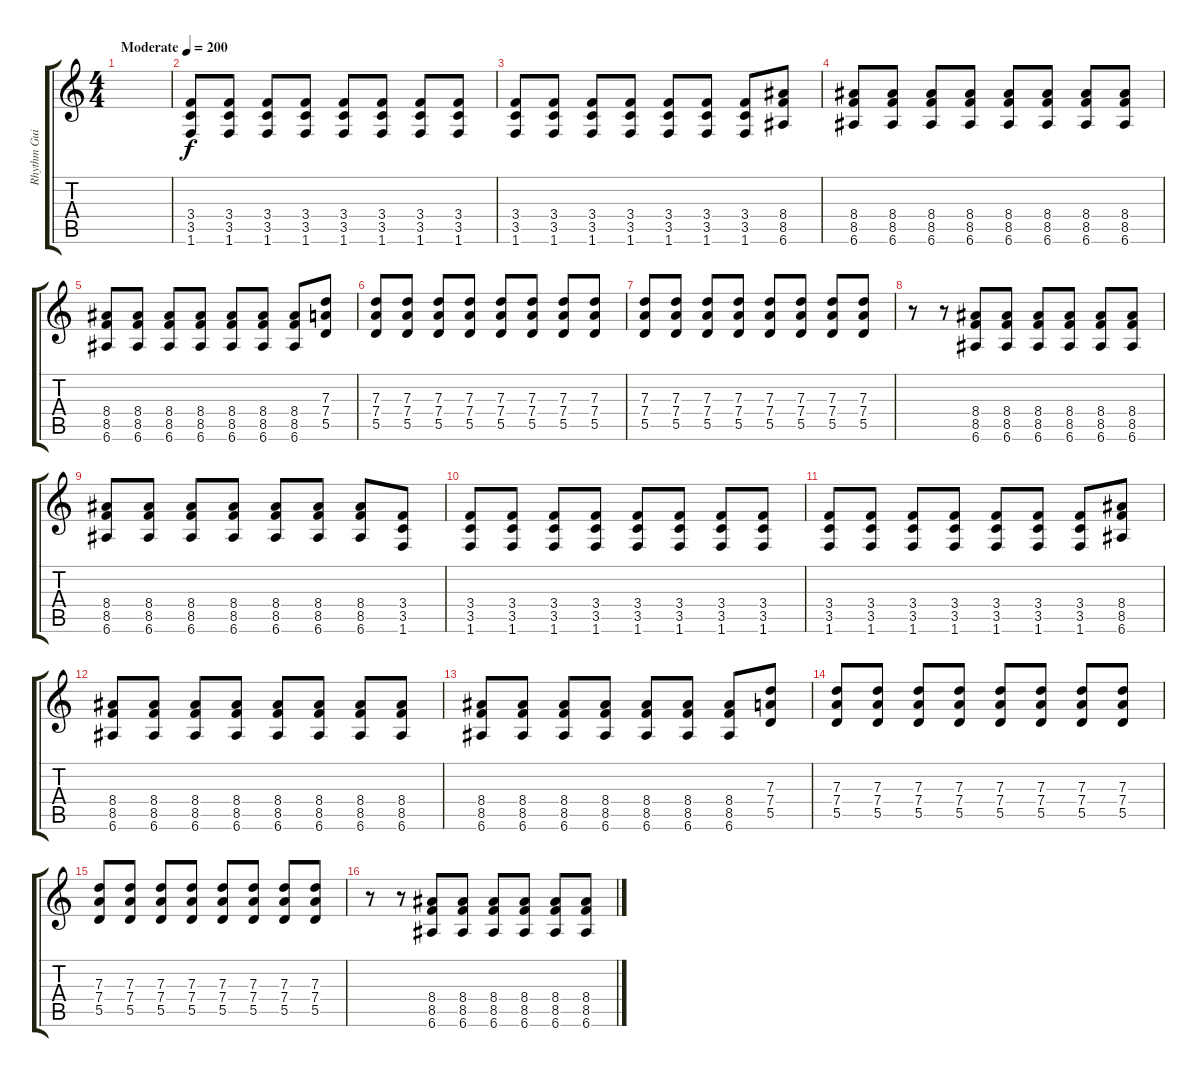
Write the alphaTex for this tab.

\track ("Rhythm Guitar" "Rhythm Gui") {instrument distortionguitar}
\staff {score tabs}
\tuning (E4 B3 G3 D3 A2 E2) {hide}
\ts (4 4)
\tempo (200 "Moderate")
\clef g2
\ks c
|
(3.4 3.5 1.6).8 (3.4 3.5 1.6).8 (3.4 3.5 1.6).8 (3.4 3.5 1.6).8 (3.4 3.5 1.6).8 (3.4 3.5 1.6).8 (3.4 3.5 1.6).8 (3.4 3.5 1.6).8 |
(3.4 3.5 1.6).8 (3.4 3.5 1.6).8 (3.4 3.5 1.6).8 (3.4 3.5 1.6).8 (3.4 3.5 1.6).8 (3.4 3.5 1.6).8 (3.4 3.5 1.6).8 (8.4 8.5 6.6).8 |
(8.4 8.5 6.6).8 (8.4 8.5 6.6).8 (8.4 8.5 6.6).8 (8.4 8.5 6.6).8 (8.4 8.5 6.6).8 (8.4 8.5 6.6).8 (8.4 8.5 6.6).8 (8.4 8.5 6.6).8 |
(8.4 8.5 6.6).8 (8.4 8.5 6.6).8 (8.4 8.5 6.6).8 (8.4 8.5 6.6).8 (8.4 8.5 6.6).8 (8.4 8.5 6.6).8 (8.4 8.5 6.6).8 (7.3 7.4 5.5).8 |
(7.3 7.4 5.5).8 (7.3 7.4 5.5).8 (7.3 7.4 5.5).8 (7.3 7.4 5.5).8 (7.3 7.4 5.5).8 (7.3 7.4 5.5).8 (7.3 7.4 5.5).8 (7.3 7.4 5.5).8 |
(7.3 7.4 5.5).8 (7.3 7.4 5.5).8 (7.3 7.4 5.5).8 (7.3 7.4 5.5).8 (7.3 7.4 5.5).8 (7.3 7.4 5.5).8 (7.3 7.4 5.5).8 (7.3 7.4 5.5).8 |
r.8 r.8 (8.4 8.5 6.6).8 (8.4 8.5 6.6).8 (8.4 8.5 6.6).8 (8.4 8.5 6.6).8 (8.4 8.5 6.6).8 (8.4 8.5 6.6).8 |
(8.4 8.5 6.6).8 (8.4 8.5 6.6).8 (8.4 8.5 6.6).8 (8.4 8.5 6.6).8 (8.4 8.5 6.6).8 (8.4 8.5 6.6).8 (8.4 8.5 6.6).8 (3.4 3.5 1.6).8 |
(3.4 3.5 1.6).8 (3.4 3.5 1.6).8 (3.4 3.5 1.6).8 (3.4 3.5 1.6).8 (3.4 3.5 1.6).8 (3.4 3.5 1.6).8 (3.4 3.5 1.6).8 (3.4 3.5 1.6).8 |
(3.4 3.5 1.6).8 (3.4 3.5 1.6).8 (3.4 3.5 1.6).8 (3.4 3.5 1.6).8 (3.4 3.5 1.6).8 (3.4 3.5 1.6).8 (3.4 3.5 1.6).8 (8.4 8.5 6.6).8 |
(8.4 8.5 6.6).8 (8.4 8.5 6.6).8 (8.4 8.5 6.6).8 (8.4 8.5 6.6).8 (8.4 8.5 6.6).8 (8.4 8.5 6.6).8 (8.4 8.5 6.6).8 (8.4 8.5 6.6).8 |
(8.4 8.5 6.6).8 (8.4 8.5 6.6).8 (8.4 8.5 6.6).8 (8.4 8.5 6.6).8 (8.4 8.5 6.6).8 (8.4 8.5 6.6).8 (8.4 8.5 6.6).8 (7.3 7.4 5.5).8 |
(7.3 7.4 5.5).8 (7.3 7.4 5.5).8 (7.3 7.4 5.5).8 (7.3 7.4 5.5).8 (7.3 7.4 5.5).8 (7.3 7.4 5.5).8 (7.3 7.4 5.5).8 (7.3 7.4 5.5).8 |
(7.3 7.4 5.5).8 (7.3 7.4 5.5).8 (7.3 7.4 5.5).8 (7.3 7.4 5.5).8 (7.3 7.4 5.5).8 (7.3 7.4 5.5).8 (7.3 7.4 5.5).8 (7.3 7.4 5.5).8 |
r.8 r.8 (8.4 8.5 6.6).8 (8.4 8.5 6.6).8 (8.4 8.5 6.6).8 (8.4 8.5 6.6).8 (8.4 8.5 6.6).8 (8.4 8.5 6.6).8
